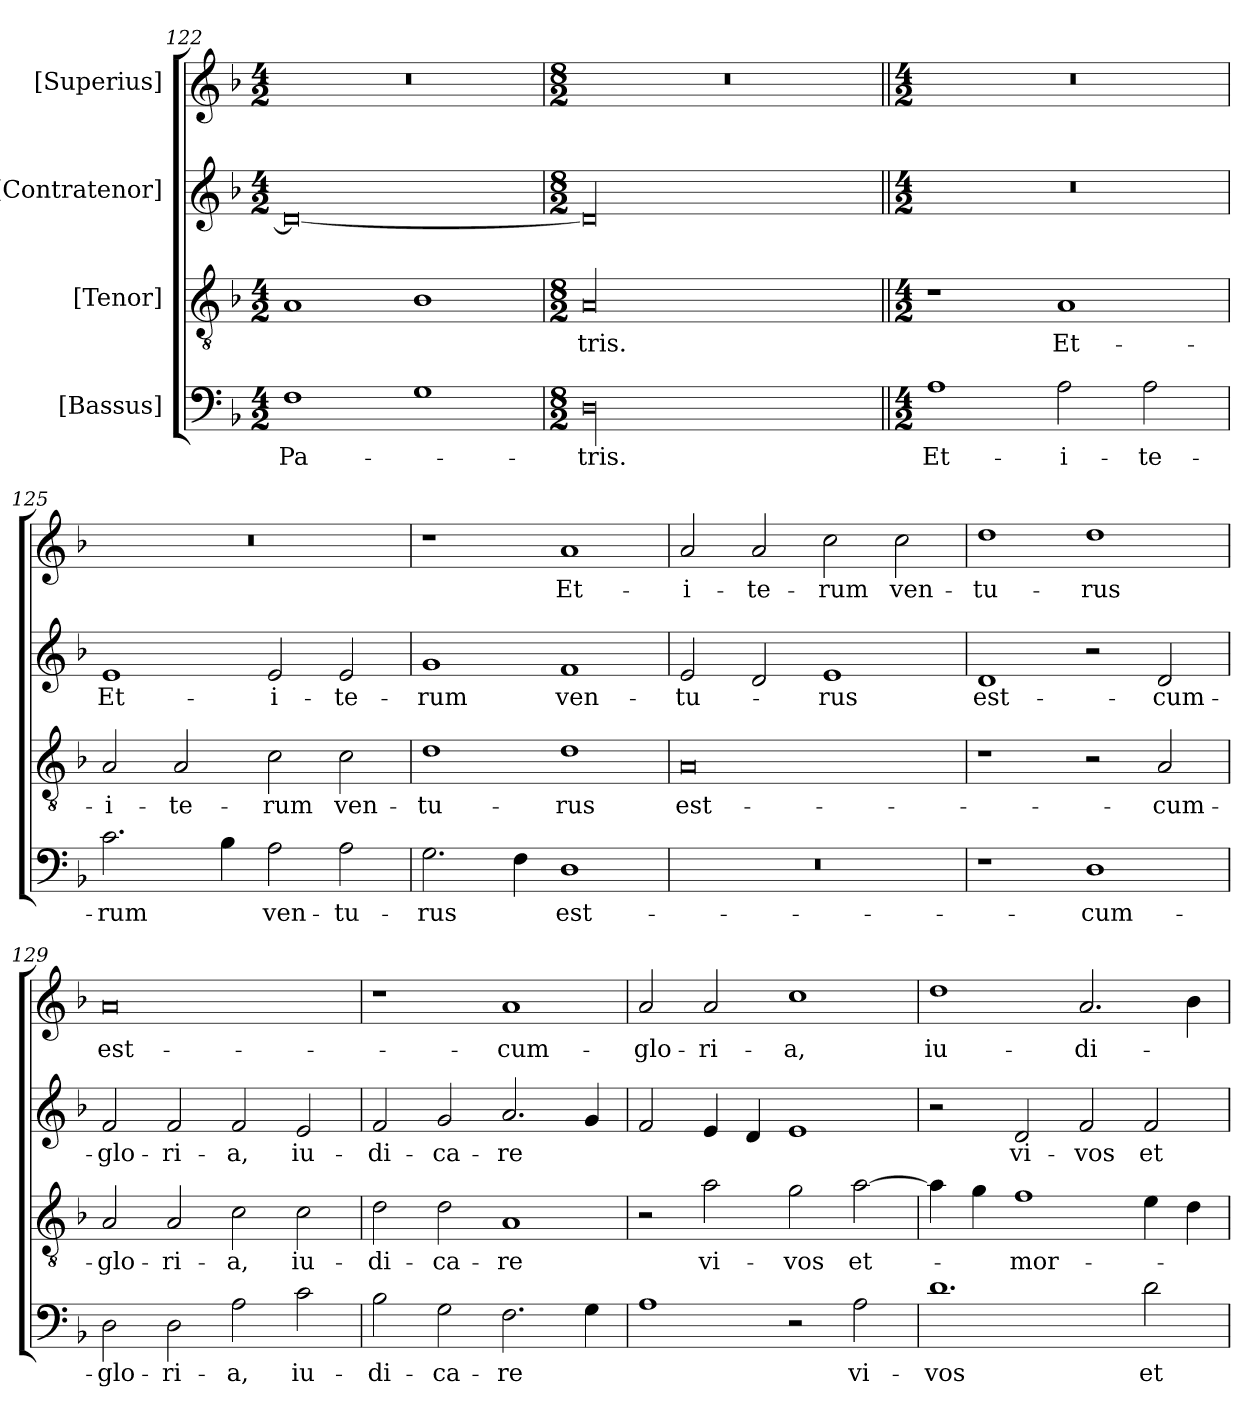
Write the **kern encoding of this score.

**kern	**text	**kern	**text	**kern	**text	**kern	**text
*part4	*part4	*part3	*part3	*part2	*part2	*part1	*part1
*staff4	*staff4	*staff3	*staff3	*staff2	*staff2	*staff1	*staff1
*I"[Bassus]	*	*I"[Tenor]	*	*I"[Contratenor]	*	*I"[Superius]	*
*clefF4	*	*clefGv2	*	*clefG2	*	*clefG2	*
*k[b-]	*	*k[b-]	*	*k[b-]	*	*k[b-]	*
*M4/2	*	*M4/2	*	*M4/2	*	*M4/2	*
=122	=122	=122	=122	=122	=122	=122	=122
1F\	Pa-	1A/	.	0d/_	.	0r	.
1G\	.	1B-\	.	.	.	.	.
=123	=123	=123	=123	=123	=123	=123	=123
*M8/2	*	*M8/2	*	*M8/2	*	*M8/2	*
00D\	-tris.	00A/	-tris.	00d/]	.	00r	.
=124||	=124||	=124||	=124||	=124||	=124||	=124||	=124||
*M4/2	*	*M4/2	*	*M4/2	*	*M4/2	*
1A\	Et-	1r	.	0r	.	0r	.
2A\	i-	1A/	Et-	.	.	.	.
2A\	-te-	.	.	.	.	.	.
=125	=125	=125	=125	=125	=125	=125	=125
2.c\	-rum	2A/	i-	1e/	Et-	0r	.
.	.	2A/	-te-	.	.	.	.
4B-\	.	.	.	.	.	.	.
2A\	ven-	2c\	-rum	2e/	i-	.	.
2A\	-tu-	2c\	ven-	2e/	-te-	.	.
=126	=126	=126	=126	=126	=126	=126	=126
2.G\	-rus	1d\	-tu-	1g/	-rum	1r	.
4F\	.	.	.	.	.	.	.
1D\	est-	1d\	-rus	1f/	ven-	1a/	Et-
=127	=127	=127	=127	=127	=127	=127	=127
0r	.	0A/	est-	2e/	-tu-	2a/	i-
.	.	.	.	2d/	.	2a/	-te-
.	.	.	.	1e/	-rus	2cc\	-rum
.	.	.	.	.	.	2cc\	ven-
=128	=128	=128	=128	=128	=128	=128	=128
1r	.	1r	.	1d/	est-	1dd\	-tu-
1D\	cum-	2r	.	2r	.	1dd\	-rus
.	.	2A/	cum-	2d/	cum-	.	.
=129	=129	=129	=129	=129	=129	=129	=129
2D\	glo-	2A/	glo-	2f/	glo-	0a/	est-
2D\	-ri-	2A/	-ri-	2f/	-ri-	.	.
2A\	-a,	2c\	-a,	2f/	-a,	.	.
2c\	iu-	2c\	iu-	2e/	iu-	.	.
=130	=130	=130	=130	=130	=130	=130	=130
2B-\	-di-	2d\	-di-	2f/	-di-	1r	.
2G\	-ca-	2d\	-ca-	2g/	-ca-	.	.
2.F\	-re	1A/	-re	2.a/	-re	1a/	cum-
4G\	.	.	.	4g/	.	.	.
=131	=131	=131	=131	=131	=131	=131	=131
1A\	.	2r	.	2f/	.	2a/	glo-
.	.	2a\	vi-	4e/	.	2a/	-ri-
.	.	.	.	4d/	.	.	.
2r	.	2g\	-vos	1e/	.	1cc\	-a,
2A\	vi-	[2a\	et-	.	.	.	.
=132	=132	=132	=132	=132	=132	=132	=132
1.d\	-vos	4a\]	.	2r	.	1dd\	iu-
.	.	4g\	.	.	.	.	.
.	.	1f\	mor-	2d/	vi-	.	.
.	.	.	.	2f/	-vos	2.a/	-di-
2d\	et-	4e\	.	2f/	et-	.	.
.	.	4d\	.	.	.	4b-\	.
=	=	=	=	=	=	=	=
*-	*-	*-	*-	*-	*-	*-	*-
